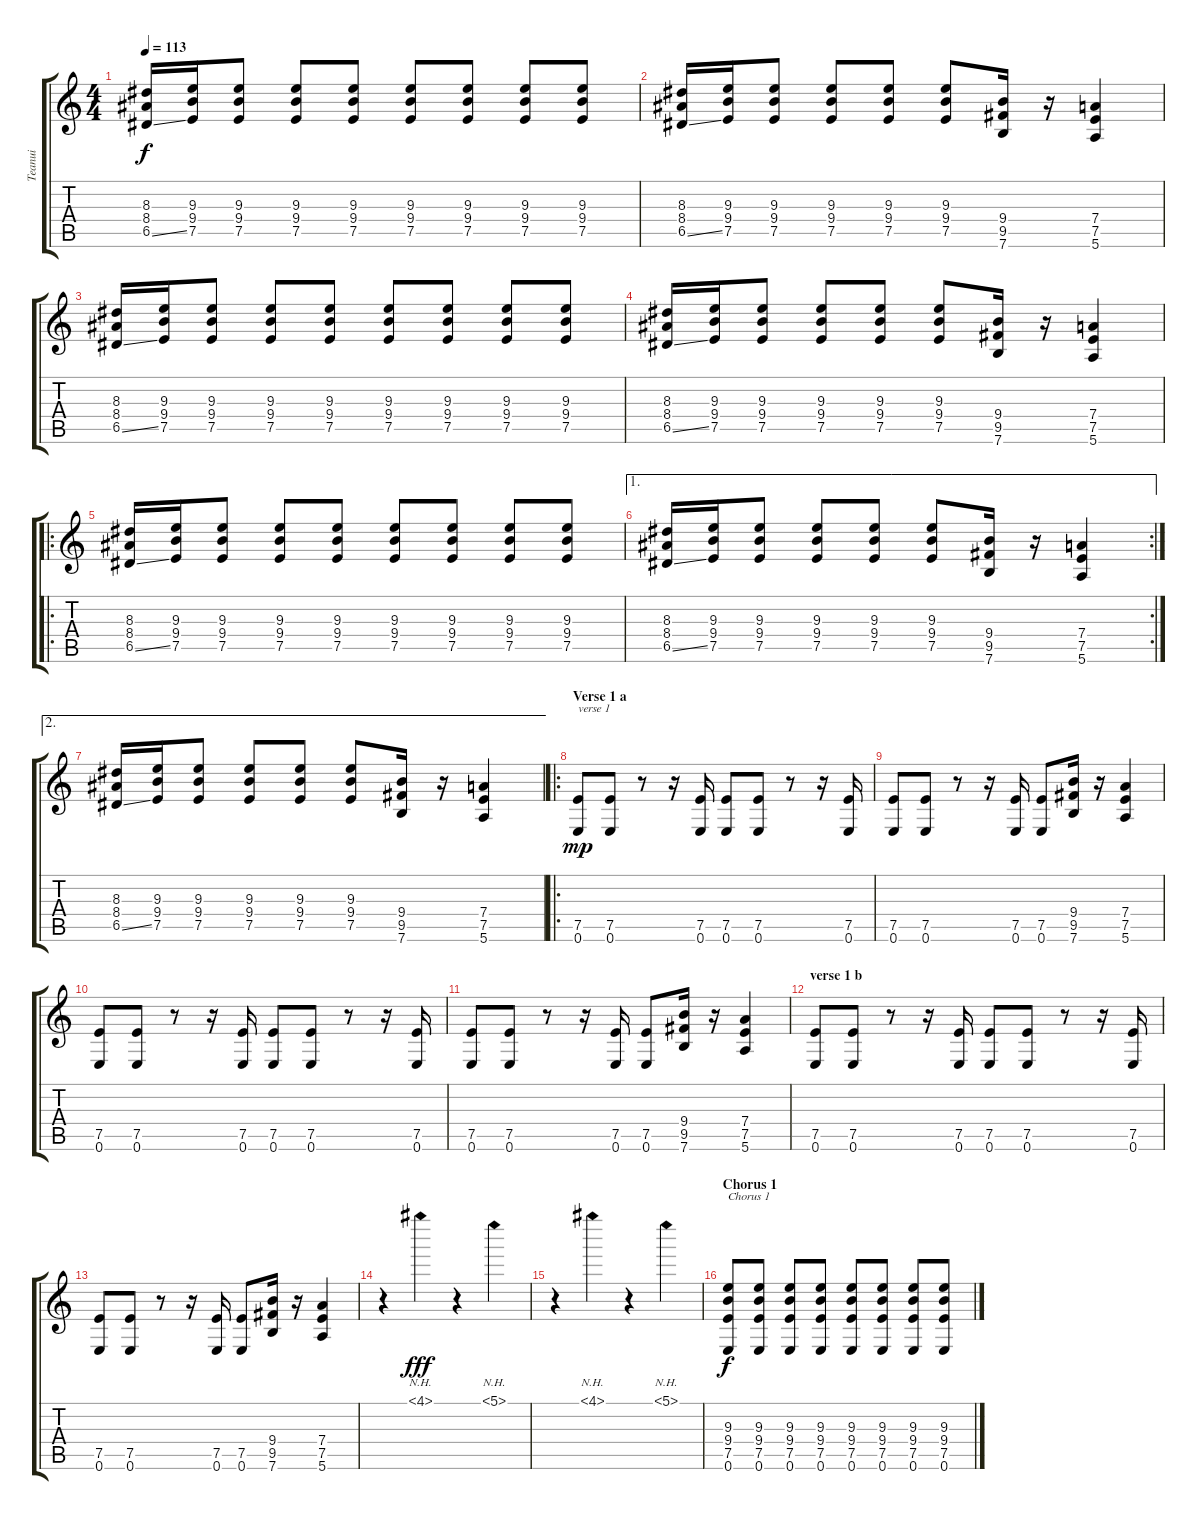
\track ("Teanui" "Teanui") {instrument distortionguitar}
\staff {score tabs}
\tuning (E4 B3 G3 D3 A2 E2) {hide}
\ts (4 4)
\tempo 113
\clef g2
\ks c
(8.3 8.4 6.5{ss}).16{dy f instrument distortionguitar} (9.3 9.4 7.5).16 (9.3 9.4 7.5).8 (9.3 9.4 7.5).8 (9.3 9.4 7.5).8 (9.3 9.4 7.5).8 (9.3 9.4 7.5).8 (9.3 9.4 7.5).8 (9.3 9.4 7.5).8 |
(8.3 8.4 6.5{ss}).16 (9.3 9.4 7.5).16 (9.3 9.4 7.5).8 (9.3 9.4 7.5).8 (9.3 9.4 7.5).8 (9.3 9.4 7.5).8 (9.4 9.5 7.6).16 r.16 (7.4 7.5 5.6).4 |
(8.3 8.4 6.5{ss}).16 (9.3 9.4 7.5).16 (9.3 9.4 7.5).8 (9.3 9.4 7.5).8 (9.3 9.4 7.5).8 (9.3 9.4 7.5).8 (9.3 9.4 7.5).8 (9.3 9.4 7.5).8 (9.3 9.4 7.5).8 |
(8.3 8.4 6.5{ss}).16 (9.3 9.4 7.5).16 (9.3 9.4 7.5).8 (9.3 9.4 7.5).8 (9.3 9.4 7.5).8 (9.3 9.4 7.5).8 (9.4 9.5 7.6).16 r.16 (7.4 7.5 5.6).4 |
\ro
(8.3 8.4 6.5{ss}).16 (9.3 9.4 7.5).16 (9.3 9.4 7.5).8 (9.3 9.4 7.5).8 (9.3 9.4 7.5).8 (9.3 9.4 7.5).8 (9.3 9.4 7.5).8 (9.3 9.4 7.5).8 (9.3 9.4 7.5).8 |
\ae 1
\rc 2
(8.3 8.4 6.5{ss}).16 (9.3 9.4 7.5).16 (9.3 9.4 7.5).8 (9.3 9.4 7.5).8 (9.3 9.4 7.5).8 (9.3 9.4 7.5).8 (9.4 9.5 7.6).16 r.16 (7.4 7.5 5.6).4 |
\ae 2
(8.3 8.4 6.5{ss}).16 (9.3 9.4 7.5).16 (9.3 9.4 7.5).8 (9.3 9.4 7.5).8 (9.3 9.4 7.5).8 (9.3 9.4 7.5).8 (9.4 9.5 7.6).16 r.16 (7.4 7.5 5.6).4 |
\ro
\section ("" "Verse 1 a")
(7.5 0.6).8{txt "verse 1" dy mp} (7.5 0.6).8 r.8 r.16 (7.5 0.6).16 (7.5 0.6).8 (7.5 0.6).8 r.8 r.16 (7.5 0.6).16 |
(7.5 0.6).8 (7.5 0.6).8 r.8 r.16 (7.5 0.6).16 (7.5 0.6).8 (9.4 9.5 7.6).16 r.16 (7.4 7.5 5.6).4 |
(7.5 0.6).8 (7.5 0.6).8 r.8 r.16 (7.5 0.6).16 (7.5 0.6).8 (7.5 0.6).8 r.8 r.16 (7.5 0.6).16 |
(7.5 0.6).8 (7.5 0.6).8 r.8 r.16 (7.5 0.6).16 (7.5 0.6).8 (9.4 9.5 7.6).16 r.16 (7.4 7.5 5.6).4 |
\section ("" "verse 1 b")
(7.5 0.6).8 (7.5 0.6).8 r.8 r.16 (7.5 0.6).16 (7.5 0.6).8 (7.5 0.6).8 r.8 r.16 (7.5 0.6).16 |
(7.5 0.6).8 (7.5 0.6).8 r.8 r.16 (7.5 0.6).16 (7.5 0.6).8 (9.4 9.5 7.6).16 r.16 (7.4 7.5 5.6).4 |
r.4 4.1{nh}.4{dy fff} r.4 5.1{nh}.4 |
r.4 4.1{nh}.4 r.4 5.1{nh}.4 |
\section ("" "Chorus 1")
(9.3 9.4 7.5 0.6).8{txt "Chorus 1" dy f} (9.3 9.4 7.5 0.6).8 (9.3 9.4 7.5 0.6).8 (9.3 9.4 7.5 0.6).8 (9.3 9.4 7.5 0.6).8 (9.3 9.4 7.5 0.6).8 (9.3 9.4 7.5 0.6).8 (9.3 9.4 7.5 0.6).8
